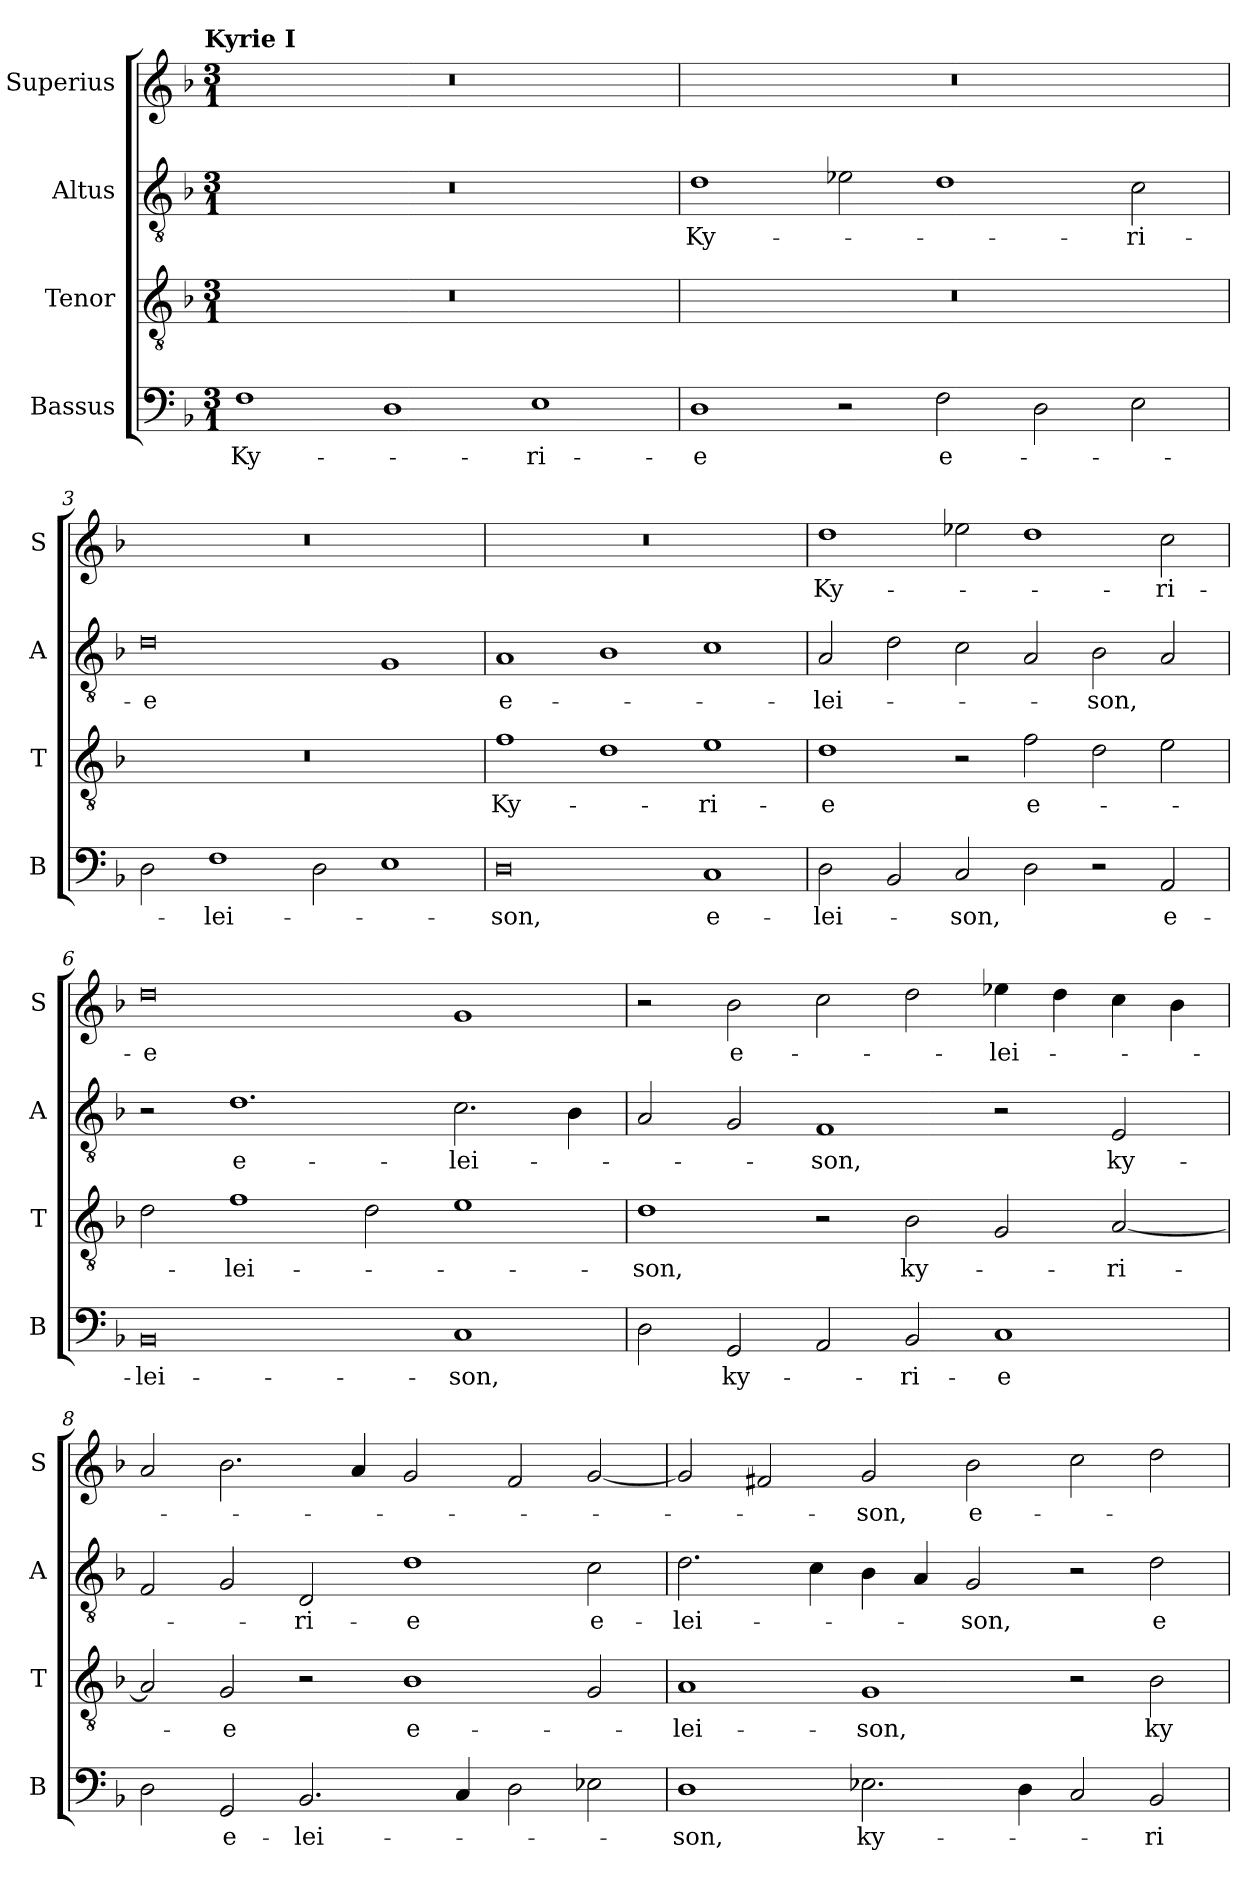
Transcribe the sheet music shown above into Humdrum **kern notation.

**kern	**text	**kern	**text	**kern	**text	**kern	**text
*part4	*part4	*part3	*part3	*part2	*part2	*part1	*part1
*staff4	*staff4	*staff3	*staff3	*staff2	*staff2	*staff1	*staff1
*I"Bassus	*	*I"Tenor	*	*I"Altus	*	*I"Superius	*
*I'B	*	*I'T	*	*I'A	*	*I'S	*
*clefF4	*	*clefGv2	*	*clefGv2	*	*clefG2	*
*k[b-]	*	*k[b-]	*	*k[b-]	*	*k[b-]	*
!!LO:TX:omd:t=Kyrie I
*M3/1	*	*M3/1	*	*M3/1	*	*M3/1	*
=1	=1	=1	=1	=1	=1	=1	=1
1F	Ky-	0.r	.	0.r	.	0.r	.
1D	.	.	.	.	.	.	.
1E	-ri-	.	.	.	.	.	.
=2	=2	=2	=2	=2	=2	=2	=2
1D	-e	0.r	.	1d	Ky-	0.r	.
2r	.	.	.	2e-X\	.	.	.
2F\	e-	.	.	1d	.	.	.
2D\	.	.	.	.	.	.	.
2E\	.	.	.	2c\	-ri-	.	.
=3	=3	=3	=3	=3	=3	=3	=3
2D\	.	0.r	.	0d	-e	0.r	.
1F	-lei-	.	.	.	.	.	.
2D\	.	.	.	.	.	.	.
1E	.	.	.	1G	.	.	.
=4	=4	=4	=4	=4	=4	=4	=4
0D	-son,	1f	Ky-	1A	e-	0.r	.
.	.	1d	.	1B-	.	.	.
1C	e-	1e	-ri-	1c	.	.	.
=5	=5	=5	=5	=5	=5	=5	=5
2D\	-lei-	1d	-e	2A/	-lei-	1dd	Ky-
2BB-/	.	.	.	2d\	.	.	.
2C/	-son,	2r	.	2c\	.	2ee-X\	.
2D\	.	2f\	e-	2A/	.	1dd	.
2r	.	2d\	.	2B-\	-son,	.	.
2AA/	e-	2e\	.	2A/	.	2cc\	-ri-
=6	=6	=6	=6	=6	=6	=6	=6
0BB-	-lei-	2d\	.	2r	.	0dd	-e
.	.	1f	-lei-	1.d	e-	.	.
.	.	2d\	.	.	.	.	.
1C	-son,	1e	.	2.c\	-lei-	1g	.
.	.	.	.	4B-\	.	.	.
=7	=7	=7	=7	=7	=7	=7	=7
2D\	.	1d	-son,	2A/	.	2r	.
2GG/	ky-	.	.	2G/	.	2b-\	e-
2AA/	.	2r	.	1F	-son,	2cc\	.
2BB-/	-ri-	2B-\	ky-	.	.	2dd\	.
1C	-e	2G/	.	2r	.	4ee-X\	-lei-
.	.	.	.	.	.	4dd\	.
.	.	[2A/	-ri-	2E/	ky-	4cc\	.
.	.	.	.	.	.	4b-\	.
=8	=8	=8	=8	=8	=8	=8	=8
2D\	.	2A/]	.	2F/	.	2a/	.
2GG/	e-	2G/	-e	2G/	.	2.b-\	.
2.BB-/	-lei-	2r	.	2D/	-ri-	.	.
.	.	.	.	.	.	4a/	.
.	.	1B-	e-	1d	-e	2g/	.
4C/	.	.	.	.	.	.	.
2D\	.	.	.	.	.	2f/	.
2E-X\	.	2G/	.	2c\	e-	[2g/	.
=9	=9	=9	=9	=9	=9	=9	=9
1D	-son,	1A	-lei-	2.d\	-lei-	2g/]	.
.	.	.	.	.	.	2f#X/	.
.	.	.	.	4c\	.	.	.
2.E-X\	ky-	1G	-son,	4B-\	.	2g/	-son,
.	.	.	.	4A/	.	.	.
.	.	.	.	2G/	-son,	2b-\	e-
4D\	.	.	.	.	.	.	.
2C/	.	2r	.	2r	.	2cc\	.
2BB-/	-ri-	2B-\	ky-	2d\	e-	2dd\	.
=	=	=	=	=	=	=	=
*-	*-	*-	*-	*-	*-	*-	*-
